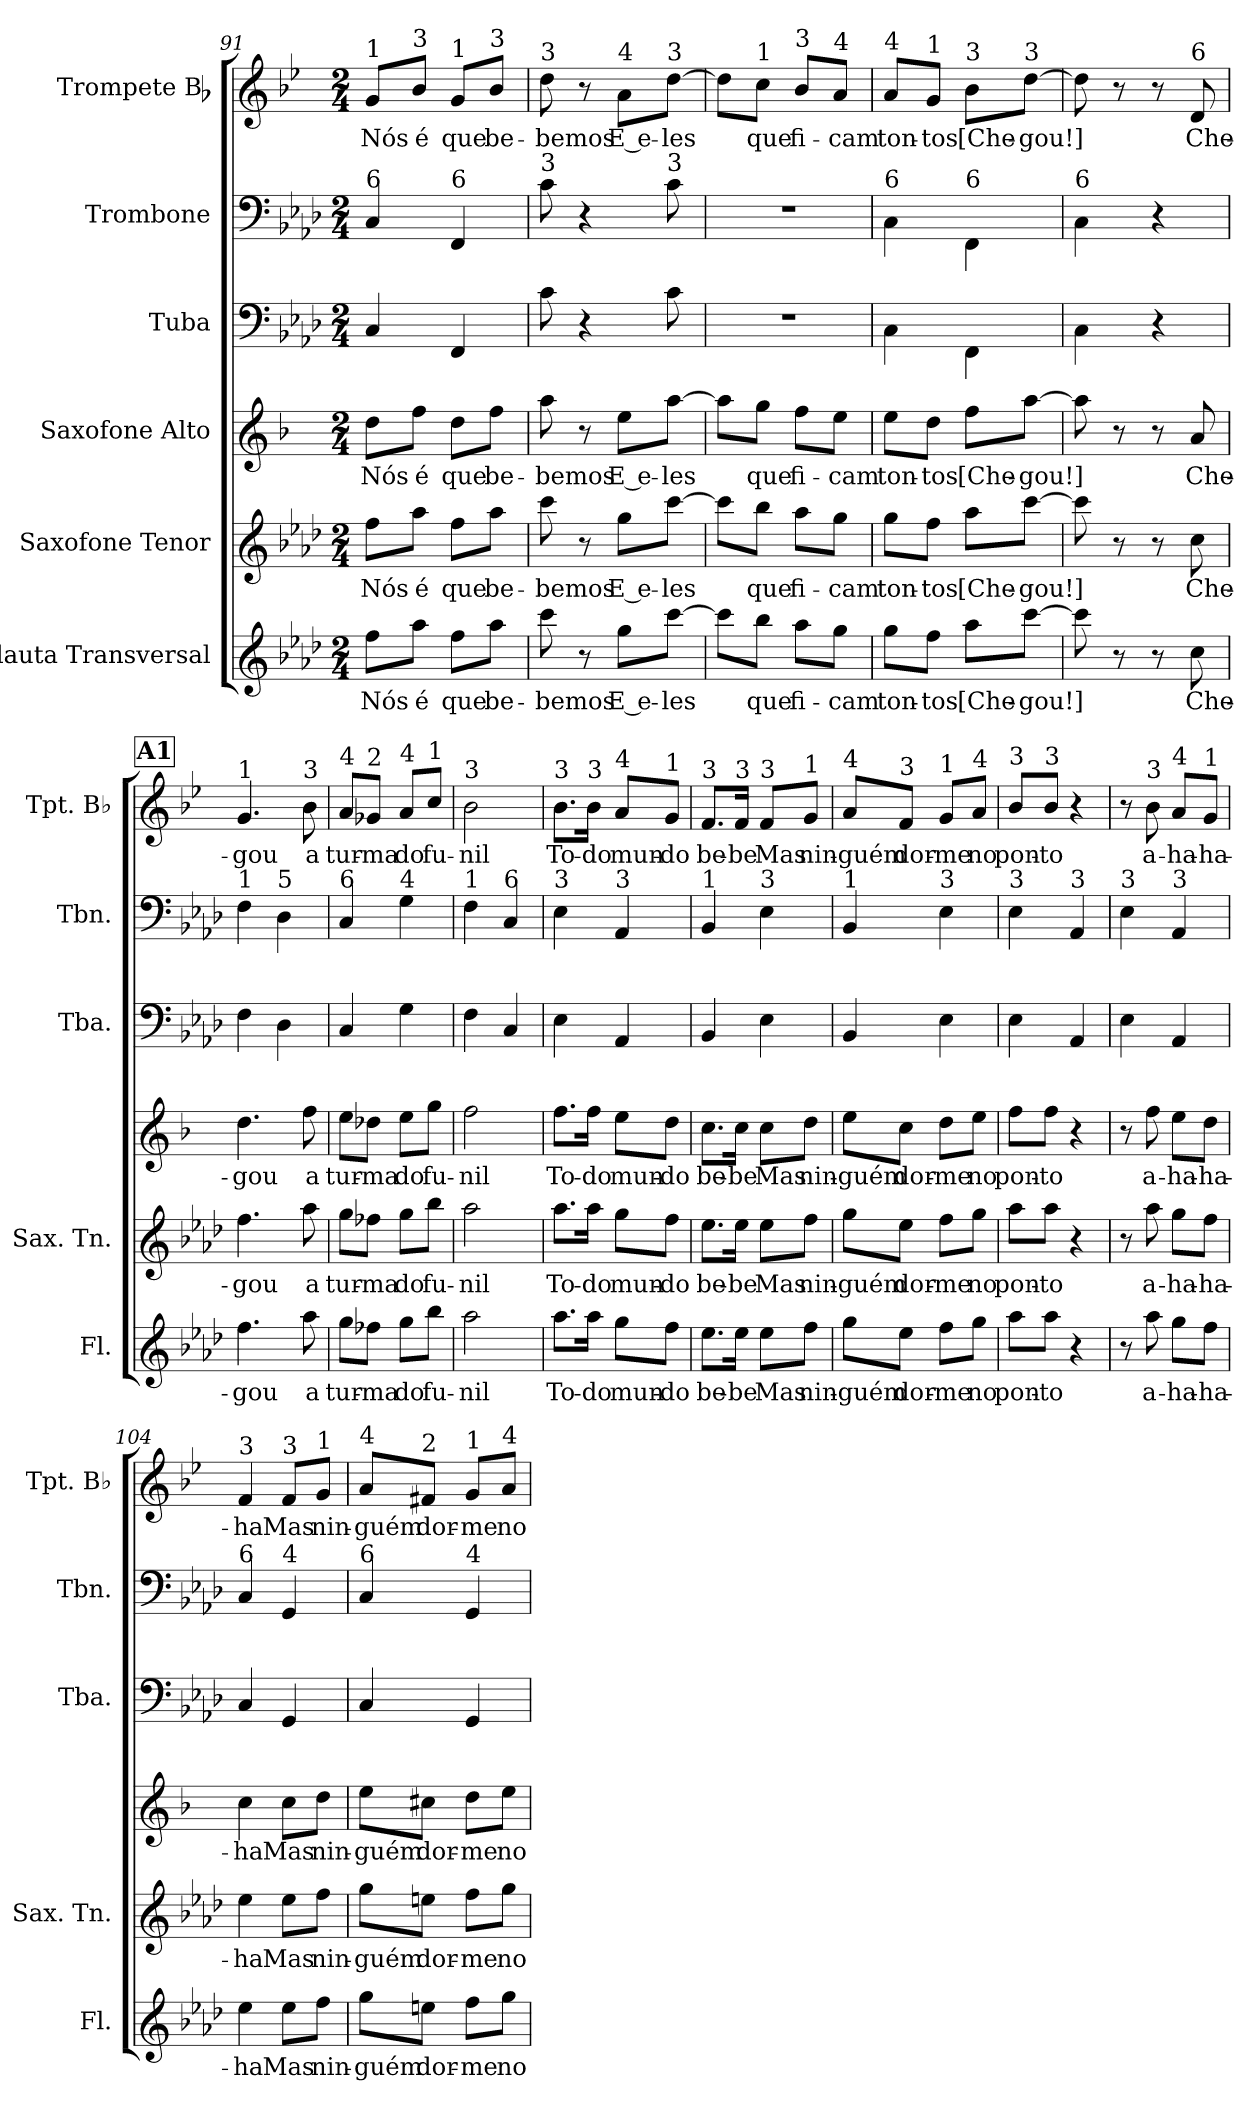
**kern	**text	**kern	**text	**kern	**text	**kern	**kern	**kern	**text
*part6	*part6	*part5	*part5	*part4	*part4	*part3	*part2	*part1	*part1
*staff6	*staff6	*staff5	*staff5	*staff4	*staff4	*staff3	*staff2	*staff1	*staff1
*I"Flauta Transversal	*	*I"Saxofone Tenor	*	*I"Saxofone Alto	*	*I"Tuba	*I"Trombone	*I"Trompete Bb	*
*I'Fl.	*	*I'Sax. Tn.	*	*	*	*I'Tba.	*I'Tbn.	*I'Tpt. Bb	*
*clefG2	*	*clefG2	*	*clefG2	*	*clefF4	*clefF4	*clefG2	*
*	*	*ITrd8c14	*	*ITrd5c9	*	*	*	*ITrd1c2	*
*k[b-e-a-d-]	*	*k[b-e-a-d-]	*	*k[b-e-a-d-]	*	*k[b-e-a-d-]	*k[b-e-a-d-]	*k[b-e-a-d-]	*
*M2/4	*	*M2/4	*	*M2/4	*	*M2/4	*M2/4	*M2/4	*
=91	=91	=91	=91	=91	=91	=91	=91	=91	=91
!	!	!	!	!	!	!	!	!LO:TX:a:t=1	!
!	!	!	!	!	!	!	!LO:TX:a:t=6	!	!
!	!LO:LY:b	!	!LO:LY:b	!	!LO:LY:b	!	!	!	!LO:LY:b
8ff\L	Nós	8f\L	Nós	8f\L	Nós	4C/	4C/	8f/L	Nós
!	!	!	!	!	!	!	!	!LO:TX:a:t=3	!
!	!LO:LY:b	!	!LO:LY:b	!	!LO:LY:b	!	!	!	!LO:LY:b
8aa-\J	é	8a-\J	é	8a-\J	é	.	.	8a-/J	é
!	!	!	!	!	!	!	!	!LO:TX:a:t=1	!
!	!	!	!	!	!	!	!LO:TX:a:t=6	!	!
!	!LO:LY:b	!	!LO:LY:b	!	!LO:LY:b	!	!	!	!LO:LY:b
8ff\L	que	8f\L	que	8f\L	que	4FF/	4FF/	8f/L	que
!	!	!	!	!	!	!	!	!LO:TX:a:t=3	!
!	!LO:LY:b	!	!LO:LY:b	!	!LO:LY:b	!	!	!	!LO:LY:b
8aa-\J	be-	8a-\J	be-	8a-\J	be-	.	.	8a-/J	be-
=92	=92	=92	=92	=92	=92	=92	=92	=92	=92
!	!	!	!	!	!	!	!	!LO:TX:a:t=3	!
!	!	!	!	!	!	!	!LO:TX:a:t=3	!	!
!	!LO:LY:b	!	!LO:LY:b	!	!LO:LY:b	!	!	!	!LO:LY:b
8ccc\	-bemos	8cc\	-bemos	8cc\	-bemos	8c\	8c\	8cc\	-bemos
8r	.	8r	.	8r	.	4r	4r	8r	.
!	!	!	!	!	!	!	!	!LO:TX:a:t=4	!
!	!LO:LY:b	!	!LO:LY:b	!	!LO:LY:b	!	!	!	!LO:LY:b
8gg\L	E e-	8g\L	E e-	8g\L	E e-	.	.	8g\L	E e-
!	!	!	!	!	!	!	!	!LO:TX:a:t=3	!
!	!	!	!	!	!	!	!LO:TX:a:t=3	!	!
!	!LO:LY:b	!	!LO:LY:b	!	!LO:LY:b	!	!	!	!LO:LY:b
[8ccc\J	-les	[8cc\J	-les	[8cc\J	-les	8c\	8c\	[8cc\J	-les
!!LO:PB:g=z
=93	=93	=93	=93	=93	=93	=93	=93	=93	=93
8ccc\L]	.	8cc\L]	.	8cc\L]	.	2r	2r	8cc\L]	.
!	!	!	!	!	!	!	!	!LO:TX:a:t=1	!
!	!LO:LY:b	!	!LO:LY:b	!	!LO:LY:b	!	!	!	!LO:LY:b
8bb-\J	que	8b-\J	que	8b-\J	que	.	.	8b-\J	que
!	!	!	!	!	!	!	!	!LO:TX:a:t=3	!
!	!LO:LY:b	!	!LO:LY:b	!	!LO:LY:b	!	!	!	!LO:LY:b
8aa-\L	fi-	8a-\L	fi-	8a-\L	fi-	.	.	8a-/L	fi-
!	!	!	!	!	!	!	!	!LO:TX:a:t=4	!
!	!LO:LY:b	!	!LO:LY:b	!	!LO:LY:b	!	!	!	!LO:LY:b
8gg\J	-cam	8g\J	-cam	8g\J	-cam	.	.	8g/J	-cam
=94	=94	=94	=94	=94	=94	=94	=94	=94	=94
!	!	!	!	!	!	!	!	!LO:TX:a:t=4	!
!	!	!	!	!	!	!	!LO:TX:a:t=6	!	!
!	!LO:LY:b	!	!LO:LY:b	!	!LO:LY:b	!	!	!	!LO:LY:b
8gg\L	ton-	8g\L	ton-	8g\L	ton-	4C\	4C\	8g/L	ton-
!	!	!	!	!	!	!	!	!LO:TX:a:t=1	!
!	!LO:LY:b	!	!LO:LY:b	!	!LO:LY:b	!	!	!	!LO:LY:b
8ff\J	-tos	8f\J	-tos	8f\J	-tos	.	.	8f/J	-tos
!	!	!	!	!	!	!	!	!LO:TX:a:t=3	!
!	!	!	!	!	!	!	!LO:TX:a:t=6	!	!
!	!LO:LY:b	!	!LO:LY:b	!	!LO:LY:b	!	!	!	!LO:LY:b
8aa-\L	[Che-	8a-\L	[Che-	8a-\L	[Che-	4FF\	4FF\	8a-\L	[Che-
!	!	!	!	!	!	!	!	!LO:TX:a:t=3	!
!	!LO:LY:b	!	!LO:LY:b	!	!LO:LY:b	!	!	!	!LO:LY:b
[8ccc\J	-gou!]	[8cc\J	-gou!]	[8cc\J	-gou!]	.	.	[8cc\J	-gou!]
=95	=95	=95	=95	=95	=95	=95	=95	=95	=95
!	!	!	!	!	!	!	!LO:TX:a:t=6	!	!
8ccc\]	.	8cc\]	.	8cc\]	.	4C\	4C\	8cc\]	.
8r	.	8r	.	8r	.	.	.	8r	.
8r	.	8r	.	8r	.	4r	4r	8r	.
!	!	!	!	!	!	!	!	!LO:TX:a:t=6	!
!	!LO:LY:b	!	!LO:LY:b	!	!LO:LY:b	!	!	!	!LO:LY:b
8cc\	Che-	8c\	Che-	8c/	Che-	.	.	8c/	Che-
!!LO:REH:place=s1:a:B:fs=14:t=A1
=96	=96	=96	=96	=96	=96	=96	=96	=96	=96
!	!	!	!	!	!	!	!	!LO:TX:a:t=1	!
!	!	!	!	!	!	!	!LO:TX:a:t=1	!	!
!	!LO:LY:b	!	!LO:LY:b	!	!LO:LY:b	!	!	!	!LO:LY:b
4.ff\	-gou	4.f\	-gou	4.f\	-gou	4F\	4F\	4.f/	-gou
!	!	!	!	!	!	!	!LO:TX:a:t=5	!	!
.	.	.	.	.	.	4D-\	4D-\	.	.
!	!	!	!	!	!	!	!	!LO:TX:a:t=3	!
!	!LO:LY:b	!	!LO:LY:b	!	!LO:LY:b	!	!	!	!LO:LY:b
8aa-\	a	8a-\	a	8a-\	a	.	.	8a-\	a
=97	=97	=97	=97	=97	=97	=97	=97	=97	=97
!	!	!	!	!	!	!	!	!LO:TX:a:t=4	!
!	!	!	!	!	!	!	!LO:TX:a:t=6	!	!
!	!LO:LY:b	!	!LO:LY:b	!	!LO:LY:b	!	!	!	!LO:LY:b
8gg\L	tur-	8g\L	tur-	8g\L	tur-	4C/	4C/	8g/L	tur-
!	!	!	!	!	!	!	!	!LO:TX:a:t=2	!
!	!LO:LY:b	!	!LO:LY:b	!	!LO:LY:b	!	!	!	!LO:LY:b
8ff-X\J	-ma	8f-X\J	-ma	8f-X\J	-ma	.	.	8f-X/J	-ma
!	!	!	!	!	!	!	!	!LO:TX:a:t=4	!
!	!	!	!	!	!	!	!LO:TX:a:t=4	!	!
!	!LO:LY:b	!	!LO:LY:b	!	!LO:LY:b	!	!	!	!LO:LY:b
8gg\L	do	8g\L	do	8g\L	do	4G\	4G\	8g/L	do
!	!	!	!	!	!	!	!	!LO:TX:a:t=1	!
!	!LO:LY:b	!	!LO:LY:b	!	!LO:LY:b	!	!	!	!LO:LY:b
8bb-\J	fu-	8b-\J	fu-	8b-\J	fu-	.	.	8b-/J	fu-
=98	=98	=98	=98	=98	=98	=98	=98	=98	=98
!	!	!	!	!	!	!	!	!LO:TX:a:t=3	!
!	!	!	!	!	!	!	!LO:TX:a:t=1	!	!
!	!LO:LY:b	!	!LO:LY:b	!	!LO:LY:b	!	!	!	!LO:LY:b
2aa-\	-nil	2a-\	-nil	2a-\	-nil	4F\	4F\	2a-\	-nil
!	!	!	!	!	!	!	!LO:TX:a:t=6	!	!
.	.	.	.	.	.	4C/	4C/	.	.
!!LO:PB:g=z
=99	=99	=99	=99	=99	=99	=99	=99	=99	=99
!	!	!	!	!	!	!	!	!LO:TX:a:t=3	!
!	!	!	!	!	!	!	!LO:TX:a:t=3	!	!
!	!LO:LY:b	!	!LO:LY:b	!	!LO:LY:b	!	!	!	!LO:LY:b
8.aa-\L	To-	8.a-\L	To-	8.a-\L	To-	4E-\	4E-\	8.a-\L	To-
!	!	!	!	!	!	!	!	!LO:TX:a:t=3	!
!	!LO:LY:b	!	!LO:LY:b	!	!LO:LY:b	!	!	!	!LO:LY:b
16aa-\Jk	-do	16a-\Jk	-do	16a-\Jk	-do	.	.	16a-\Jk	-do
!	!	!	!	!	!	!	!	!LO:TX:a:t=4	!
!	!	!	!	!	!	!	!LO:TX:a:t=3	!	!
!	!LO:LY:b	!	!LO:LY:b	!	!LO:LY:b	!	!	!	!LO:LY:b
8gg\L	mun-	8g\L	mun-	8g\L	mun-	4AA-/	4AA-/	8g/L	mun-
!	!	!	!	!	!	!	!	!LO:TX:a:t=1	!
!	!LO:LY:b	!	!LO:LY:b	!	!LO:LY:b	!	!	!	!LO:LY:b
8ff\J	-do	8f\J	-do	8f\J	-do	.	.	8f/J	-do
=100	=100	=100	=100	=100	=100	=100	=100	=100	=100
!	!	!	!	!	!	!	!	!LO:TX:a:t=3	!
!	!	!	!	!	!	!	!LO:TX:a:t=1	!	!
!	!LO:LY:b	!	!LO:LY:b	!	!LO:LY:b	!	!	!	!LO:LY:b
8.ee-\L	be-	8.e-\L	be-	8.e-\L	be-	4BB-/	4BB-/	8.e-/L	be-
!	!	!	!	!	!	!	!	!LO:TX:a:t=3	!
!	!LO:LY:b	!	!LO:LY:b	!	!LO:LY:b	!	!	!	!LO:LY:b
16ee-\Jk	-be	16e-\Jk	-be	16e-\Jk	-be	.	.	16e-/Jk	-be
!	!	!	!	!	!	!	!	!LO:TX:a:t=3	!
!	!	!	!	!	!	!	!LO:TX:a:t=3	!	!
!	!LO:LY:b	!	!LO:LY:b	!	!LO:LY:b	!	!	!	!LO:LY:b
8ee-\L	Mas	8e-\L	Mas	8e-\L	Mas	4E-\	4E-\	8e-/L	Mas
!	!	!	!	!	!	!	!	!LO:TX:a:t=1	!
!	!LO:LY:b	!	!LO:LY:b	!	!LO:LY:b	!	!	!	!LO:LY:b
8ff\J	nin-	8f\J	nin-	8f\J	nin-	.	.	8f/J	nin-
=101	=101	=101	=101	=101	=101	=101	=101	=101	=101
!	!	!	!	!	!	!	!	!LO:TX:a:t=4	!
!	!	!	!	!	!	!	!LO:TX:a:t=1	!	!
!	!LO:LY:b	!	!LO:LY:b	!	!LO:LY:b	!	!	!	!LO:LY:b
8gg\L	-guém	8g\L	-guém	8g\L	-guém	4BB-/	4BB-/	8g/L	-guém
!	!	!	!	!	!	!	!	!LO:TX:a:t=3	!
!	!LO:LY:b	!	!LO:LY:b	!	!LO:LY:b	!	!	!	!LO:LY:b
8ee-\J	dor-	8e-\J	dor-	8e-\J	dor-	.	.	8e-/J	dor-
!	!	!	!	!	!	!	!	!LO:TX:a:t=1	!
!	!	!	!	!	!	!	!LO:TX:a:t=3	!	!
!	!LO:LY:b	!	!LO:LY:b	!	!LO:LY:b	!	!	!	!LO:LY:b
8ff\L	-me	8f\L	-me	8f\L	-me	4E-\	4E-\	8f/L	-me
!	!	!	!	!	!	!	!	!LO:TX:a:t=4	!
!	!LO:LY:b	!	!LO:LY:b	!	!LO:LY:b	!	!	!	!LO:LY:b
8gg\J	no	8g\J	no	8g\J	no	.	.	8g/J	no
=102	=102	=102	=102	=102	=102	=102	=102	=102	=102
!	!	!	!	!	!	!	!	!LO:TX:a:t=3	!
!	!	!	!	!	!	!	!LO:TX:a:t=3	!	!
!	!LO:LY:b	!	!LO:LY:b	!	!LO:LY:b	!	!	!	!LO:LY:b
8aa-\L	pon-	8a-\L	pon-	8a-\L	pon-	4E-\	4E-\	8a-/L	pon-
!	!	!	!	!	!	!	!	!LO:TX:a:t=3	!
!	!LO:LY:b	!	!LO:LY:b	!	!LO:LY:b	!	!	!	!LO:LY:b
8aa-\J	-to	8a-\J	-to	8a-\J	-to	.	.	8a-/J	-to
!	!	!	!	!	!	!	!LO:TX:a:t=3	!	!
4r	.	4r	.	4r	.	4AA-/	4AA-/	4r	.
=103	=103	=103	=103	=103	=103	=103	=103	=103	=103
!	!	!	!	!	!	!	!LO:TX:a:t=3	!	!
8r	.	8r	.	8r	.	4E-\	4E-\	8r	.
!	!	!	!	!	!	!	!	!LO:TX:a:t=3	!
!	!LO:LY:b	!	!LO:LY:b	!	!LO:LY:b	!	!	!	!LO:LY:b
8aa-\	a-	8a-\	a-	8a-\	a-	.	.	8a-\	a-
!	!	!	!	!	!	!	!	!LO:TX:a:t=4	!
!	!	!	!	!	!	!	!LO:TX:a:t=3	!	!
!	!LO:LY:b	!	!LO:LY:b	!	!LO:LY:b	!	!	!	!LO:LY:b
8gg\L	-ha-	8g\L	-ha-	8g\L	-ha-	4AA-/	4AA-/	8g/L	-ha-
!	!	!	!	!	!	!	!	!LO:TX:a:t=1	!
!	!LO:LY:b	!	!LO:LY:b	!	!LO:LY:b	!	!	!	!LO:LY:b
8ff\J	-ha-	8f\J	-ha-	8f\J	-ha-	.	.	8f/J	-ha-
!!LO:PB:g=z
=104	=104	=104	=104	=104	=104	=104	=104	=104	=104
!	!	!	!	!	!	!	!	!LO:TX:a:t=3	!
!	!	!	!	!	!	!	!LO:TX:a:t=6	!	!
!	!LO:LY:b	!	!LO:LY:b	!	!LO:LY:b	!	!	!	!LO:LY:b
4ee-\	-ha	4e-\	-ha	4e-\	-ha	4C/	4C/	4e-/	-ha
!	!	!	!	!	!	!	!	!LO:TX:a:t=3	!
!	!	!	!	!	!	!	!LO:TX:a:t=4	!	!
!	!LO:LY:b	!	!LO:LY:b	!	!LO:LY:b	!	!	!	!LO:LY:b
8ee-\L	Mas	8e-\L	Mas	8e-\L	Mas	4GG/	4GG/	8e-/L	Mas
!	!	!	!	!	!	!	!	!LO:TX:a:t=1	!
!	!LO:LY:b	!	!LO:LY:b	!	!LO:LY:b	!	!	!	!LO:LY:b
8ff\J	nin-	8f\J	nin-	8f\J	nin-	.	.	8f/J	nin-
=105	=105	=105	=105	=105	=105	=105	=105	=105	=105
!	!	!	!	!	!	!	!	!LO:TX:a:t=4	!
!	!	!	!	!	!	!	!LO:TX:a:t=6	!	!
!	!LO:LY:b	!	!LO:LY:b	!	!LO:LY:b	!	!	!	!LO:LY:b
8gg\L	-guém	8g\L	-guém	8g\L	-guém	4C/	4C/	8g/L	-guém
!	!	!	!	!	!	!	!	!LO:TX:a:t=2	!
!	!LO:LY:b	!	!LO:LY:b	!	!LO:LY:b	!	!	!	!LO:LY:b
8een\J	dor-	8en\J	dor-	8en\J	dor-	.	.	8en/J	dor-
!	!	!	!	!	!	!	!	!LO:TX:a:t=1	!
!	!	!	!	!	!	!	!LO:TX:a:t=4	!	!
!	!LO:LY:b	!	!LO:LY:b	!	!LO:LY:b	!	!	!	!LO:LY:b
8ff\L	-me	8f\L	-me	8f\L	-me	4GG/	4GG/	8f/L	-me
!	!	!	!	!	!	!	!	!LO:TX:a:t=4	!
!	!LO:LY:b	!	!LO:LY:b	!	!LO:LY:b	!	!	!	!LO:LY:b
8gg\J	no	8g\J	no	8g\J	no	.	.	8g/J	no
=	=	=	=	=	=	=	=	=	=
*-	*-	*-	*-	*-	*-	*-	*-	*-	*-
